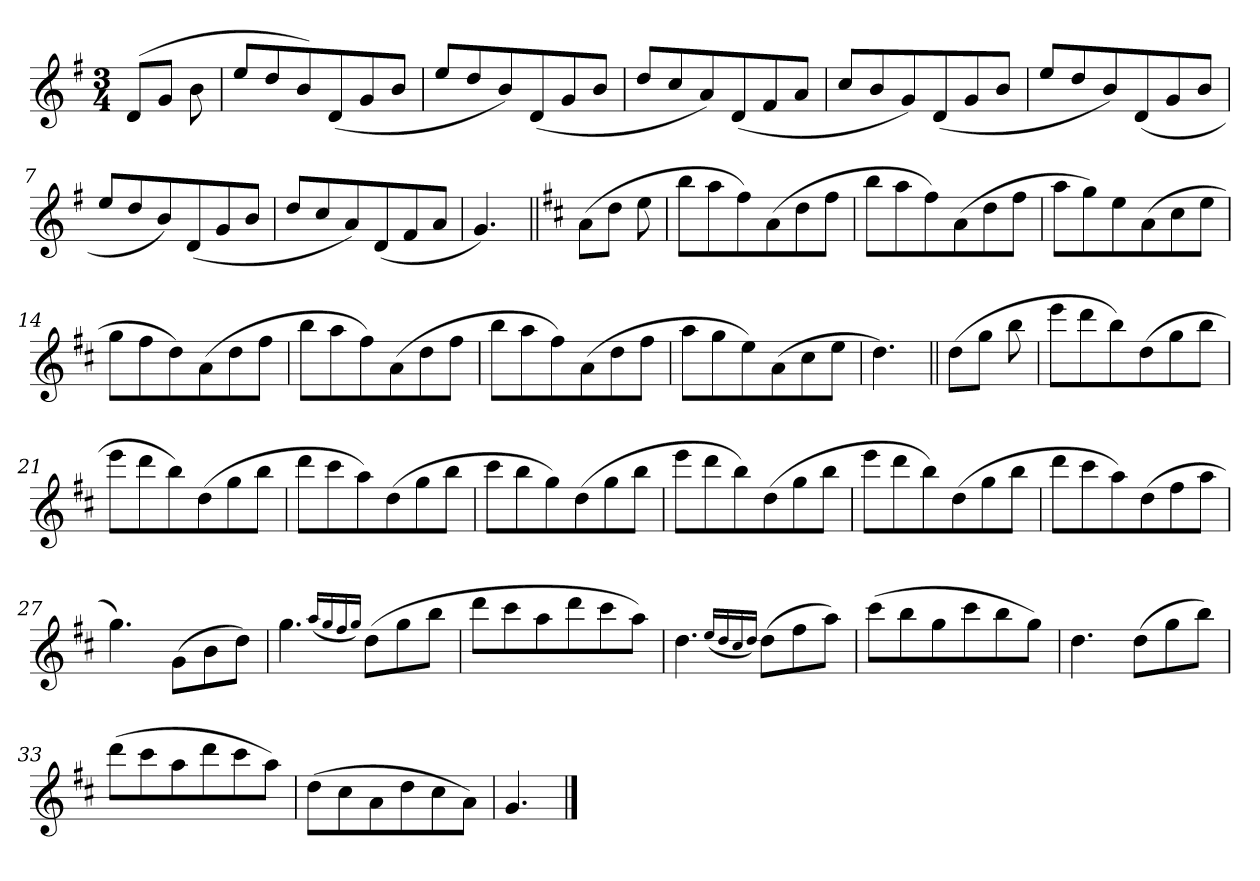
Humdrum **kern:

**kern
*part1
*staff1
*clefG2
*k[f#]
*G:
*M3/4
*MM90
=1
(>8d/L
8g/J
8b\
=2
8ee/L
8dd/
8b/)
(<8d/
8g/
8b/J
=3
8ee/L
8dd/
8b/)
(<8d/
8g/
8b/J
=4
8dd/L
8cc/
8a/)
(<8d/
8f#/
8a/J
=5
8cc/L
8b/
8g/)
(<8d/
8g/
8b/J
=6
8ee/L
8dd/
8b/)
(<8d/
8g/
8b/J
=7
8ee/L
8dd/
8b/)
(<8d/
8g/
8b/J
=8
8dd/L
8cc/
8a/)
(<8d/
8f#/
8a/J
!!LO:LB:g=z
=9
4.g/)
!!LO:LB:g=z
=10||
*k[f#c#]
*D:
(>8a\L
8dd\J
8ee\
=11
8bb\L
8aa\
8ff#\)
(>8a\
8dd\
8ff#\J
=12
8bb\L
8aa\
8ff#\)
(>8a\
8dd\
8ff#\J
=13
8aa\L
8gg\)
8ee\
(>8a\
8cc#\
8ee\J
=14
8gg\L
8ff#\
8dd\)
(>8a\
8dd\
8ff#\J
=15
8bb\L
8aa\
8ff#\)
(>8a\
8dd\
8ff#\J
=16
8bb\L
8aa\
8ff#\)
(>8a\
8dd\
8ff#\J
!!LO:LB:g=z
=17
8aa\L
8gg\
8ee\)
(>8a\
8cc#\
8ee\J
=18
4.dd\)
!!LO:LB:g=z
=19||
(>8dd\L
8gg\J
8bb\
=20
8eee\L
8ddd\
8bb\)
(>8dd\
8gg\
8bb\J
=21
8eee\L
8ddd\
8bb\)
(>8dd\
8gg\
8bb\J
=22
8ddd\L
8ccc#\
8aa\)
(>8dd\
8gg\
8bb\J
=23
8ccc#\L
8bb\
8gg\)
(>8dd\
8gg\
8bb\J
=24
8eee\L
8ddd\
8bb\)
(>8dd\
8gg\
8bb\J
=25
8eee\L
8ddd\
8bb\)
(>8dd\
8gg\
8bb\J
!!LO:LB:g=z
=26
8ddd\L
8ccc#\
8aa\)
(>8dd\
8ff#\
8aa\J
=27
4.gg\)
(>8g\L
8b\
8dd\J)
!!LO:LB:g=z
=28
4.gg\
(<16qaa/LL
16qgg/
16qff#/
16qgg/JJ)
(>8dd\L
8gg\
8bb\J
=29
8ddd\L
8ccc#\
8aa\
8ddd\
8ccc#\
8aa\J)
=30
4.dd\
(<16qee/LL
16qdd/
16qcc#/
16qdd/JJ)
(>8dd\L
8ff#\
8aa\J)
=31
(>8ccc#\L
8bb\
8gg\
8ccc#\
8bb\
8gg\J)
=32
4.dd\
(>8dd\L
8gg\
8bb\J)
=33
(>8ddd\L
8ccc#\
8aa\
8ddd\
8ccc#\
8aa\J)
!!LO:LB:g=z
=34
(>8dd\L
8cc#\
8a\
8dd\
8cc#\
8a\J)
=35
4.g/
==
*-
